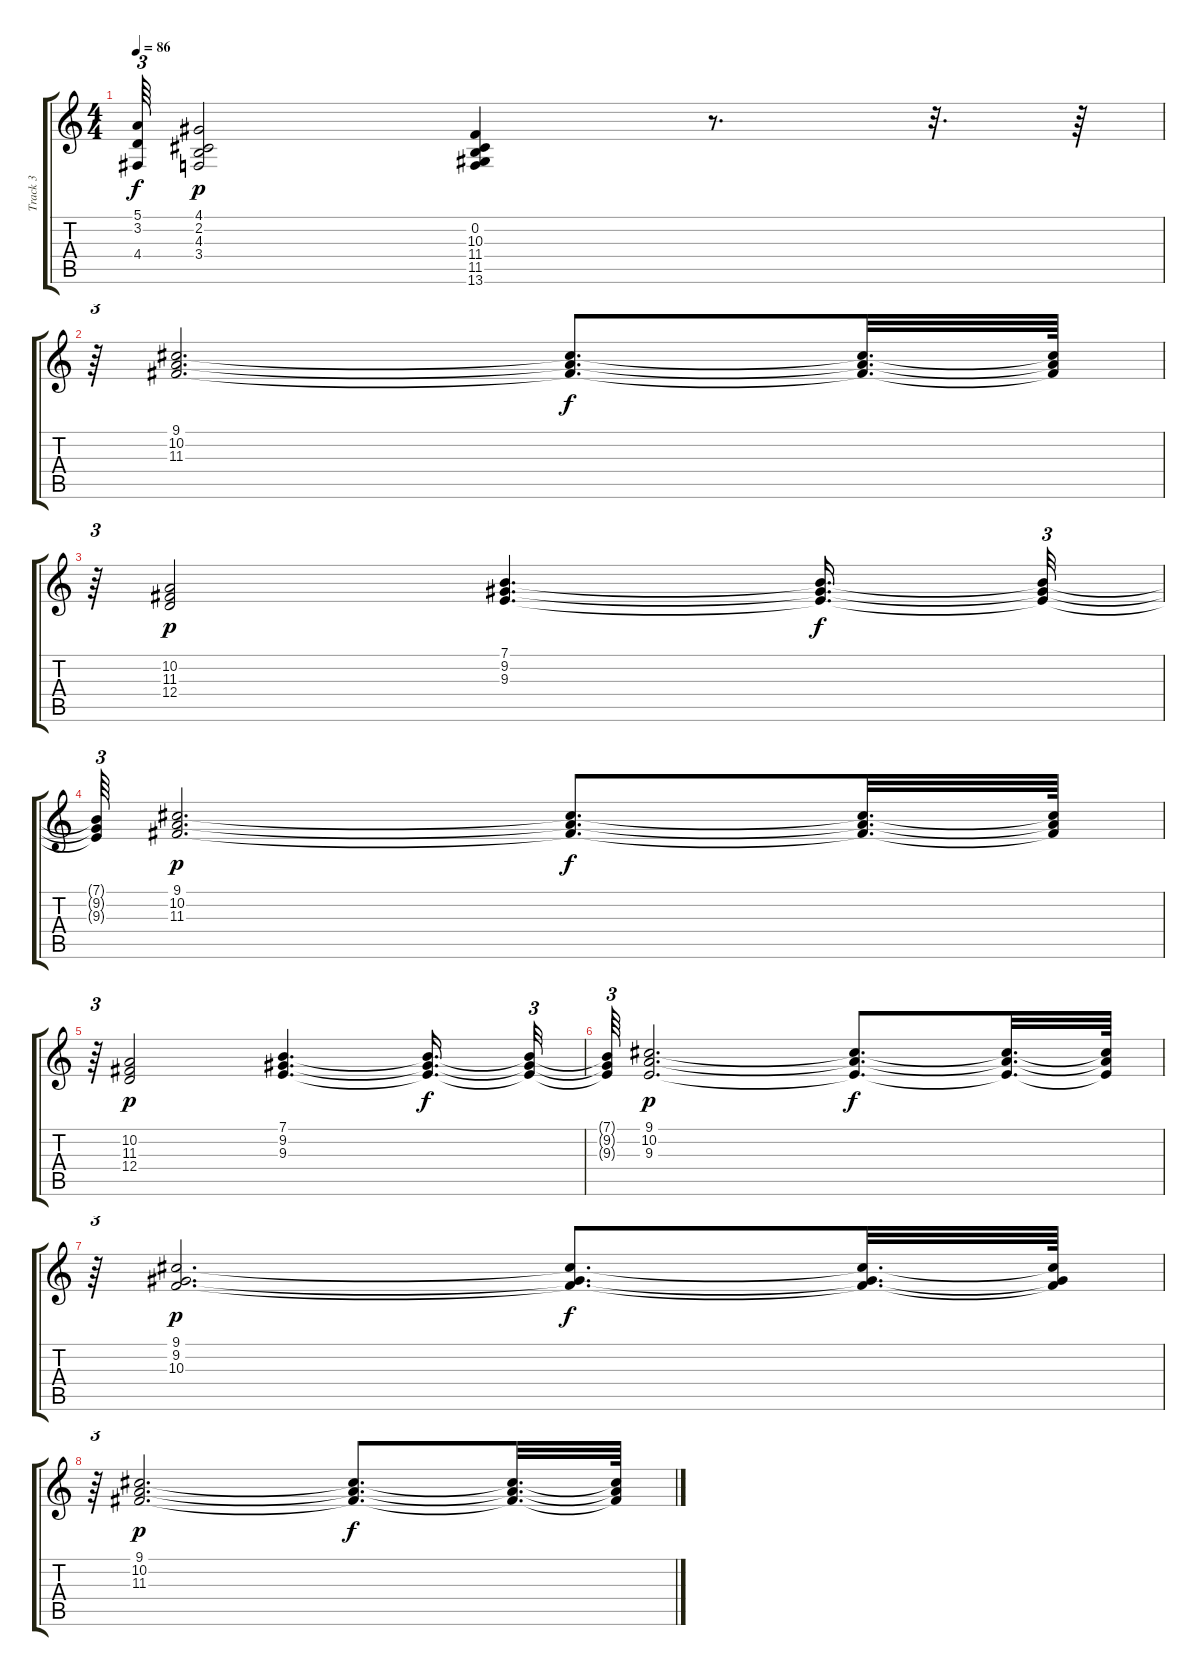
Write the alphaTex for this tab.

\track ("Track 3" "Track 3") {instrument stringensemble2}
\staff {score tabs}
\tuning (E4 B3 G3 D3 A2 E2) {hide}
\ts (4 4)
\tempo 86
\clef g2
\ks c
(5.1{t} 3.2{t} 4.4{t}).64{tu (3 2) dy f} (4.1 2.2 4.3 3.4).2{dy p} (0.2 10.3 11.4 11.5 13.6).4 r.8{d} r.32{d} r.64 |
r.64{tu (3 2)} (9.1 10.2 11.3).2{d} (9.1{t} 10.2{t} 11.3{t}).8{d dy f} (9.1{t} 10.2{t} 11.3{t}).32{d} (9.1{t} 10.2{t} 11.3{t}).64 |
r.64{tu (3 2)} (10.2 11.3 12.4).2{dy p} (7.1 9.2 9.3).4{d} (7.1{t} 9.2{t} 9.3{t}).16{d dy f} (7.1{t} 9.2{t} 9.3{t}).32{tu (3 2)} |
(7.1{t} 9.2{t} 9.3{t}).64{tu (3 2)} (9.1 10.2 11.3).2{d dy p} (9.1{t} 10.2{t} 11.3{t}).8{d dy f} (9.1{t} 10.2{t} 11.3{t}).32{d} (9.1{t} 10.2{t} 11.3{t}).64 |
r.64{tu (3 2)} (10.2 11.3 12.4).2{dy p} (7.1 9.2 9.3).4{d} (7.1{t} 9.2{t} 9.3{t}).16{d dy f} (7.1{t} 9.2{t} 9.3{t}).32{tu (3 2)} |
(7.1{t} 9.2{t} 9.3{t}).64{tu (3 2)} (9.1 10.2 9.3).2{d dy p} (9.1{t} 10.2{t} 9.3{t}).8{d dy f} (9.1{t} 10.2{t} 9.3{t}).32{d} (9.1{t} 10.2{t} 9.3{t}).64 |
r.64{tu (3 2)} (9.1 9.2 10.3).2{d dy p} (9.1{t} 9.2{t} 10.3{t}).8{d dy f} (9.1{t} 9.2{t} 10.3{t}).32{d} (9.1{t} 9.2{t} 10.3{t}).64 |
r.64{tu (3 2)} (9.1 10.2 11.3).2{d dy p} (9.1{t} 10.2{t} 11.3{t}).8{d dy f} (9.1{t} 10.2{t} 11.3{t}).32{d} (9.1{t} 10.2{t} 11.3{t}).64
